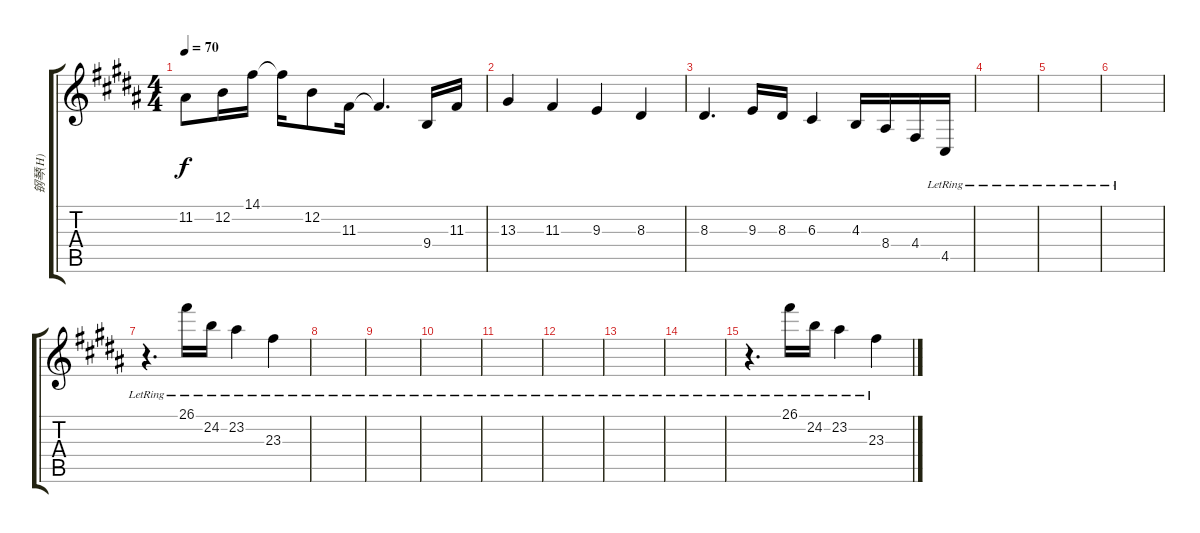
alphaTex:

\track ("钢琴(H)" "钢琴(H)") {instrument brightacousticpiano}
\staff {score tabs}
\tuning (E4 B3 G3 D3 A2 E2) {hide}
\ts (4 4)
\tempo 70
\clef g2
\ks b
11.2.8{dy f} 12.2.16 14.1.16 14.1{t}.16 12.2.8 11.3.16 11.3{t}.4{d} 9.4.16 11.3.16 |
13.3.4 11.3.4 9.3.4 8.3.4 |
8.3.4{d} 9.3.16 8.3.16 6.3.4 4.3.16 8.4.16 4.4.16 4.5{lr}.16 |
|
|
|
r.4{d} 26.1{lr}.16 24.2{lr}.16 23.2{lr}.4 23.3{lr}.4 |
|
|
|
|
|
|
|
r.4{d} 26.1{lr}.16 24.2{lr}.16 23.2{lr}.4 23.3{lr}.4
